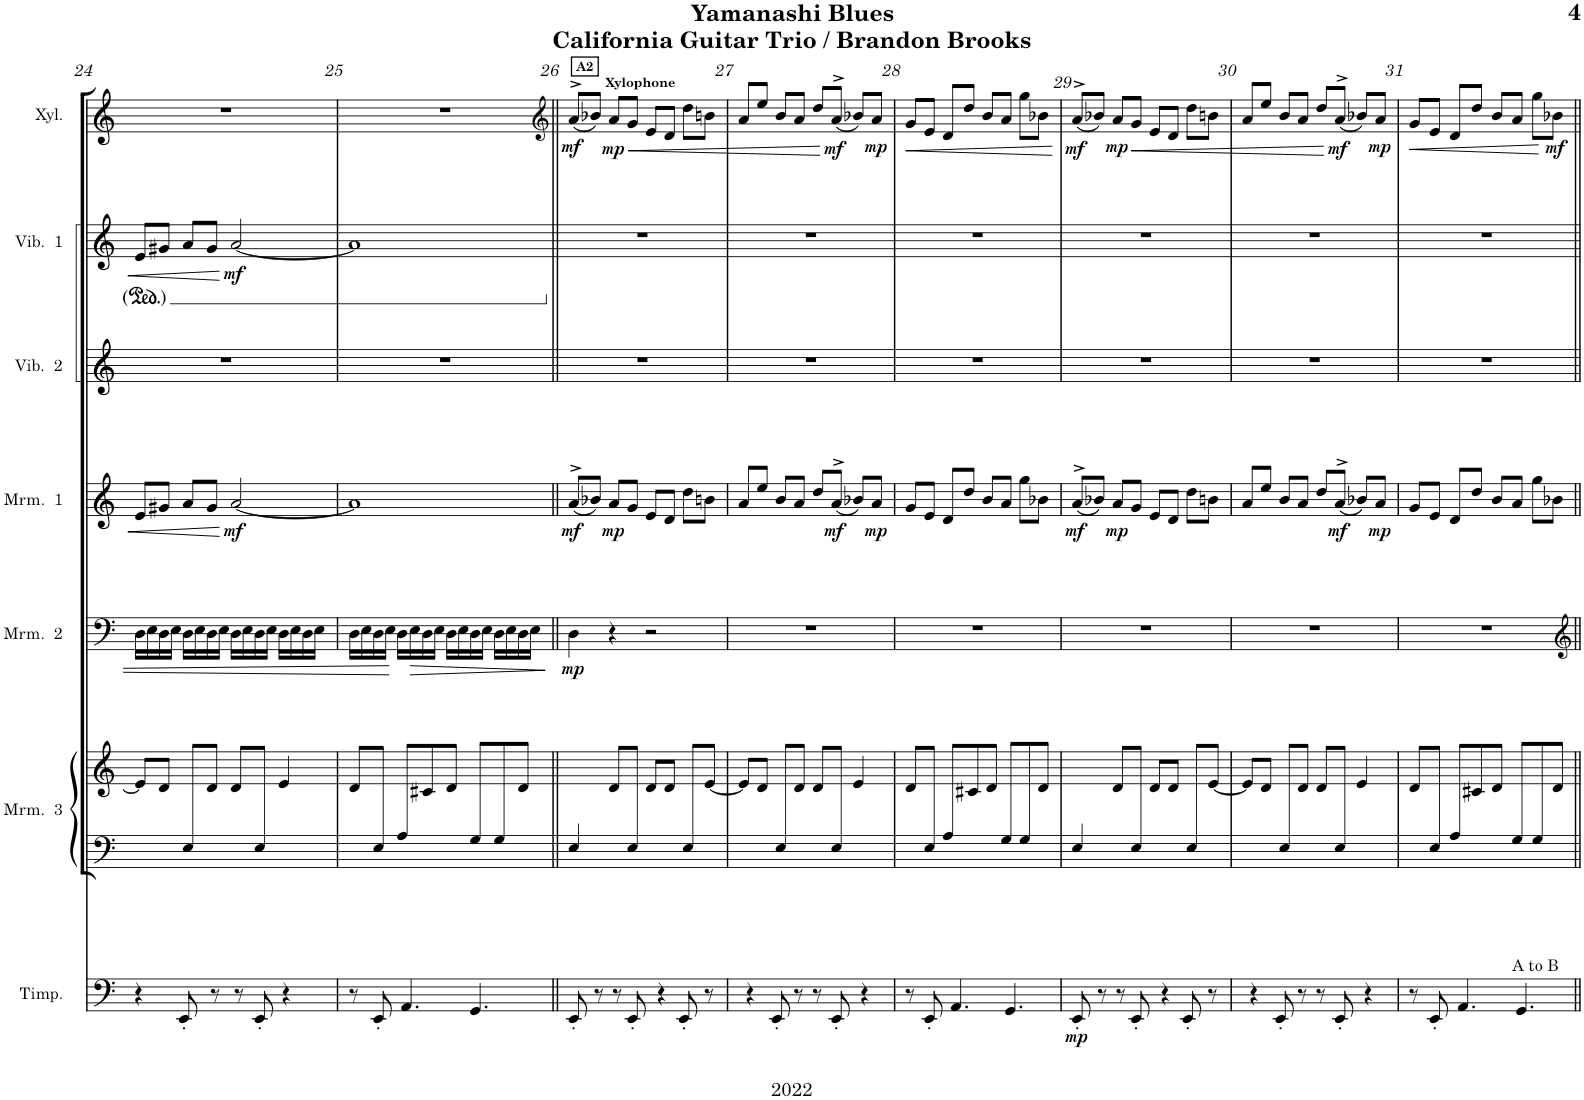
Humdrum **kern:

**kern	**dynam	**kern	**kern	**kern	**kern	**kern	**dynam	**kern	**dynam	**kern	**kern	**kern	**dynam	**kern	**dynam	**kern	**kern	**dynam	**kern	**dynam
*part12	*part12	*part11	*part10	*part9	*part9	*part8	*part8	*part7	*part7	*part6	*part6	*part5	*part5	*part4	*part4	*part3	*part2	*part2	*part1	*part1
*staff14	*staff14	*staff13	*staff12	*staff11	*staff10	*staff9	*staff9	*staff8	*staff8	*staff7	*staff6	*staff5	*staff5	*staff4	*staff4	*staff3	*staff2	*staff2	*staff1	*staff1
*I"Xylophone	*	*I"Guitar 3	*I"Guitar 2	*I"Guitar 1	*	*I"Electric Bass	*	*I"Timpani	*	*I"Marimba 3	*	*I"Marimba 2	*	*I"Marimba 1	*	*I"Vibraphone 2	*I"Vibraphone 1	*	*I"Glock / Xylo	*
*I'Xyl.	*	*I'Gtr.  2	*I'Gtr.  2	*I'Gtr.  1	*	*I'El. B.	*	*I'Timp.	*	*I'Mrm.  3	*	*I'Mrm.  2	*	*I'Mrm.  1	*	*I'Vib.  2	*I'Vib.  1	*	*I'Glock / Xylo	*
!!LO:PB:g=z
*clefG2	*	*clefG2	*clefG2	*clefF4	*clefG2	*clefF4	*	*clefF4	*	*clefF4	*clefG2	*clefF4	*	*clefG2	*	*clefG2	*clefG2	*	*clefG2	*
*Trd-7c-12	*	*	*	*	*	*Trd7c12	*	*	*	*	*	*	*	*	*	*	*	*	*Trd-7c-12	*
*k[]	*	*k[]	*k[]	*k[]	*k[]	*k[]	*	*k[]	*	*k[]	*k[]	*k[]	*	*k[]	*	*k[]	*k[]	*	*k[]	*
*M4/4	*	*M4/4	*M4/4	*M4/4	*M4/4	*M4/4	*	*M4/4	*	*M4/4	*M4/4	*M4/4	*	*M4/4	*	*M4/4	*M4/4	*	*M4/4	*
=24	=24	=24	=24	=24	=24	=24	=24	=24	=24	=24	=24	=24	=24	=24	=24	=24	=24	=24	=24	=24
*	*	*	*	*^	*	*	*	*	*	*^	*	*	*	*	*	*	*	*	*	*
!	!	!	!	!	!	!	!	!	!	!	!	!	!	!	!	!	!LO:HP:b	!	!	!LO:HP:b	!	!
1r	.	1r	8e/L	4ryy	1r	8e/L]	4r	.	4r	.	4ryy	1ryy	8e/L]	16D\LL	.	8e/L	<	1r	8e/L	<	1r	.
.	.	.	.	.	.	.	.	.	.	.	.	.	.	16E\	.	.	.	.	.	.	.	.
.	.	.	8g#X/J	.	.	8d/J	.	.	.	.	.	.	8d/J	16D\	.	8g#X/J	.	.	8g#X/J	.	.	.
.	.	.	.	.	.	.	.	.	.	.	.	.	.	16E\JJ	.	.	.	.	.	.	.	.
.	.	.	8e/L	8E\L	.	8ryy	8E'	.	8EE'/	.	8E/L	.	8ryy	16D\LL	.	8a/L	.	.	8a/L	.	.	.
.	.	.	.	.	.	.	.	.	.	.	.	.	.	16E\	.	.	.	.	.	.	.	.
.	.	.	8g#/J	4ryy	.	8d/L	8r	.	8r	.	4ryy	.	8d/J	16D\	.	8g#/J	.	.	8g#/J	.	.	.
.	.	.	.	.	.	.	.	.	.	.	.	.	.	16E\JJ	.	.	.	.	.	.	.	.
!	!	!	!	!	!	!	!	!	!	!	!	!	!	!	!	!	!LO:DY:n=1:b	!	!	!LO:DY:n=1:b	!	!
.	.	.	2a	.	.	8d/J	8r	.	8r	.	.	.	8d/L	16D\LL	.	[2a/	[ mf	.	[2a/	[ mf	.	.
.	.	.	.	.	.	.	.	.	.	.	.	.	.	16E\	.	.	.	.	.	.	.	.
.	.	.	.	8E\J	.	8ryy	8E'	.	8EE'/	.	8E/J	.	8ryy	16D\	.	.	.	.	.	.	.	.
.	.	.	.	.	.	.	.	.	.	.	.	.	.	16E\JJ	.	.	.	.	.	.	.	.
.	.	.	.	4ryy	.	4e	4r	.	4r	.	4ryy	.	4e/	16D\LL	.	.	.	.	.	.	.	.
.	.	.	.	.	.	.	.	.	.	.	.	.	.	16E\	.	.	.	.	.	.	.	.
.	.	.	.	.	.	.	.	.	.	.	.	.	.	16D\	.	.	.	.	.	.	.	.
.	.	.	.	.	.	.	.	.	.	.	.	.	.	16E\JJ	.	.	.	.	.	.	.	.
=25	=25	=25	=25	=25	=25	=25	=25	=25	=25	=25	=25	=25	=25	=25	=25	=25	=25	=25	=25	=25	=25	=25
1r	.	1r	1r	8ryy	1r	8d/L	8r	.	8r	.	8ryy	1ryy	8d/L	16D\LL	.	1a]	.	1r	1a]	.	1r	.
.	.	.	.	.	.	.	.	.	.	.	.	.	.	16E\	.	.	.	.	.	.	.	.
.	.	.	.	8E\L	.	4ryy	8E'	.	8EE'/	.	8E/J	.	4ryy	16D\	.	.	.	.	.	.	.	.
.	.	.	.	.	.	.	.	.	.	.	.	.	.	16E\JJ	.	.	.	.	.	.	.	.
.	.	.	.	8A\J	.	.	4.A	.	4.AA/	.	8A/L	.	.	16D\LL	.	.	.	.	.	.	.	.
!	!	!	!	!	!	!	!	!	!	!	!	!	!	!	!LO:HP:b	!	!	!	!	!	!	!
.	.	.	.	.	.	.	.	.	.	.	.	.	.	16E\	>	.	.	.	.	.	.	.
.	.	.	.	4ryy	.	8c#X/J	.	.	.	.	4ryy	.	8c#X/	16D\	.	.	.	.	.	.	.	.
.	.	.	.	.	.	.	.	.	.	.	.	.	.	16E\JJ	.	.	.	.	.	.	.	.
.	.	.	.	.	.	8d/L	.	.	.	.	.	.	8d/J	16D\LL	.	.	.	.	.	.	.	.
.	.	.	.	.	.	.	.	.	.	.	.	.	.	16E\	.	.	.	.	.	.	.	.
.	.	.	.	8G\L	.	4ryy	4.G	.	4.GG/	.	8G/L	.	4ryy	16D\	.	.	.	.	.	.	.	.
.	.	.	.	.	.	.	.	.	.	.	.	.	.	16E\JJ	.	.	.	.	.	.	.	.
.	.	.	.	8G\J	.	.	.	.	.	.	8G/	.	.	16D\LL	.	.	.	.	.	.	.	.
.	.	.	.	.	.	.	.	.	.	.	.	.	.	16E\	.	.	.	.	.	.	.	.
.	.	.	.	8ryy	.	8d/J	.	.	.	.	8ryy	.	8d/J	16D\	.	.	.	.	.	.	.	.
.	.	.	.	.	.	.	.	.	.	.	.	.	.	16E\JJ	.	.	.	.	.	.	.	.
*	*	*	*	*v	*v	*	*	*	*	*	*v	*v	*	*	*	*	*	*	*	*	*	*
.	.	.	.	.	.	.	.	.	.	.	.	.	]	.	.	.	.	.	.	.
!!LO:REH:place=s1:a:B:cj:fs=8:t=A2
=26||	=26||	=26||	=26||	=26||	=26||	=26||	=26||	=26||	=26||	=26||	=26||	=26||	=26||	=26||	=26||	=26||	=26||	=26||	=26||	=26||
*	*	*	*	*	*	*	*	*	*	*	*	*	*	*	*	*	*	*	*clefG2	*
*	*	*	*	*	*	*k[]	*	*k[]	*	*	*	*	*	*	*	*	*	*	*k[]	*
*	*	*	*	*^	*	*	*	*	*	*^	*	*	*	*	*	*	*	*	*	*
!	!	!	!	!	!	!	!	!	!	!	!	!	!	!	!	!	!	!	!	!	!LO:TX:a:B:t=Xylophone	!
!	!LO:DY:b	!	!	!	!	!	!	!LO:DY:b	!	!	!	!	!	!	!LO:DY:b	!	!LO:DY:b	!	!	!	!	!LO:DY:b
(8a^/L	mf	8a/L	8a/L	4E	1r	4ryy	8E'	mp	8EE'/	.	4E/	1ryy	4ryy	4D\	mp	(8a^>/L	mf	1r	1r	.	(8a^>/L	mf
8b-X/J)	.	8b-X/J	8b-X/J	.	.	.	8r	.	8r	.	.	.	.	.	.	8b-X/J)	.	.	.	.	8b-X/J)	.
!	!LO:HP:b	!	!	!	!	!	!	!	!	!	!	!	!	!	!	!	!	!	!	!	!	!LO:HP:b
!	!LO:DY:n=1:b	!	!	!	!	!	!	!	!	!	!	!	!	!	!	!	!LO:DY:b	!	!	!	!	!LO:DY:n=1:b
8a/L	< mp	8a/L	8a/L	8ryy	.	8d/L	8r	.	8r	.	8ryy	.	8d/L	4r	.	8a/L	mp	.	.	.	8a/L	< mp
8g/J	.	8g/J	8g/J	8E\L	.	8ryy	8E'	.	8EE'/	.	8E/J	.	8ryy	.	.	8g/J	.	.	.	.	8g/J	.
8e/L	.	8e/L	8e/L	4ryy	.	8d/	4r	.	4r	.	4ryy	.	8d/L	2r	.	8e/L	.	.	.	.	8e/L	.
8d/J	.	8d/J	8d/J	.	.	8d/J	.	.	.	.	.	.	8d/J	.	.	8d/J	.	.	.	.	8d/J	.
8dd\L	.	8dd\L	8dd\L	8E\J	.	8ryy	8E'	.	8EE'/	.	8E/L	.	8ryy	.	.	8dd\L	.	.	.	.	8dd\L	.
8bn\J	.	8bn\J	8bn\J	8ryy	.	[8eJ	8r	.	8r	.	8ryy	.	[8e/J	.	.	8bn\J	.	.	.	.	8bn\J	.
=27	=27	=27	=27	=27	=27	=27	=27	=27	=27	=27	=27	=27	=27	=27	=27	=27	=27	=27	=27	=27	=27	=27
8a\L	.	8a\L	8a\L	4ryy	1r	8e/L]	4r	.	4r	.	4ryy	1ryy	8e/L]	1r	.	8a/L	.	1r	1r	.	8a/L	.
8ee\J	.	8ee\J	8ee\J	.	.	8d/J	.	.	.	.	.	.	8d/J	.	.	8ee/J	.	.	.	.	8ee/J	.
8b/L	.	8b/L	8b/L	8E\L	.	8ryy	8E'	.	8EE'/	.	8E/L	.	8ryy	.	.	8b/L	.	.	.	.	8b/L	.
8a/J	.	8a/J	8a/J	4ryy	.	8d/L	8r	.	8r	.	4ryy	.	8d/J	.	.	8a/J	.	.	.	.	8a/J	.
8dd\L	.	8dd\L	8dd\L	.	.	8d/J	8r	.	8r	.	.	.	8d/L	.	.	8dd/L	.	.	.	.	8dd/L	.
!	!LO:DY:n=1:b	!	!	!	!	!	!	!	!	!	!	!	!	!	!	!	!LO:DY:b	!	!	!	!	!LO:DY:n=1:b
(8a^\J	[ mf	8a\J	8a\J	8E\J	.	8ryy	8E'	.	8EE'/	.	8E/J	.	8ryy	.	.	(<8a^>/J	mf	.	.	.	(<8a^>/J	[ mf
8b-X/L)	.	8b-X/L	8b-X/L	4ryy	.	4e	4r	.	4r	.	4ryy	.	4e/	.	.	8b-X/L)	.	.	.	.	8b-X/L)	.
!	!LO:DY:n=2:b	!	!	!	!	!	!	!	!	!	!	!	!	!	!	!	!LO:DY:b	!	!	!	!	!LO:DY:n=2:b
8a/J	mp	8a/J	8a/J	.	.	.	.	.	.	.	.	.	.	.	.	8a/J	mp	.	.	.	8a/J	mp
=28	=28	=28	=28	=28	=28	=28	=28	=28	=28	=28	=28	=28	=28	=28	=28	=28	=28	=28	=28	=28	=28	=28
!	!LO:HP:b	!	!	!	!	!	!	!	!	!	!	!	!	!	!	!	!	!	!	!	!	!LO:HP:b
8g/L	<	8g/L	8g/L	8ryy	1r	8d/L	8r	.	8r	.	8ryy	1ryy	8d/L	1r	.	8g/L	.	1r	1r	.	8g/L	<
8e/J	.	8e/J	8e/J	8E\L	.	4ryy	8E'	.	8EE'/	.	8E/J	.	4ryy	.	.	8e/J	.	.	.	.	8e/J	.
8d/L	.	8d/L	8d/L	8A\J	.	.	4.A	.	4.AA/	.	8A/L	.	.	.	.	8d/L	.	.	.	.	8d/L	.
8dd/J	.	8dd/J	8dd/J	4ryy	.	8c#X/J	.	.	.	.	4ryy	.	8c#X/	.	.	8dd/J	.	.	.	.	8dd/J	.
8b/L	.	8b/L	8b/L	.	.	8d/L	.	.	.	.	.	.	8d/J	.	.	8b/L	.	.	.	.	8b/L	.
8a/J	.	8a/J	8a/J	8G\L	.	4ryy	4.G	.	4.GG/	.	8G/L	.	4ryy	.	.	8a/J	.	.	.	.	8a/J	.
8gg\L	.	8gg\L	8gg\L	8G\J	.	.	.	.	.	.	8G/	.	.	.	.	8gg\L	.	.	.	.	8gg\L	.
8b-X\J	.	8b-X\J	8b-X\J	8ryy	.	8d/J	.	.	.	.	8ryy	.	8d/J	.	.	8b-X\J	.	.	.	.	8b-X\J	.
*	*	*	*	*v	*v	*	*	*	*	*	*v	*v	*	*	*	*	*	*	*	*	*	*
.	[	.	.	.	.	.	.	.	.	.	.	.	.	.	.	.	.	.	.	[
=29	=29	=29	=29	=29	=29	=29	=29	=29	=29	=29	=29	=29	=29	=29	=29	=29	=29	=29	=29	=29
*	*	*	*	*^	*	*	*	*	*	*^	*	*	*	*	*	*	*	*	*	*
!	!LO:DY:b	!	!	!	!	!	!	!LO:DY:b	!	!LO:DY:b	!	!	!	!	!	!	!LO:DY:b	!	!	!	!	!LO:DY:b
(8a^/L	mf	8a/L	8a/L	4E	1r	4ryy	8E'	mp	8EE'/	mp	4E/	1ryy	4ryy	1r	.	(8a^>/L	mf	1r	1r	.	(8a^>/L	mf
8b-X/J)	.	8b-X/J	8b-X/J	.	.	.	8r	.	8r	.	.	.	.	.	.	8b-X/J)	.	.	.	.	8b-X/J)	.
!	!LO:DY:b	!	!	!	!	!	!	!	!	!	!	!	!	!	!	!	!LO:DY:b	!	!	!	!	!LO:DY:b
8a/L	mp	8a/L	8a/L	8ryy	.	8d/L	8r	.	8r	.	8ryy	.	8d/L	.	.	8a/L	mp	.	.	.	8a/L	mp
!	!LO:HP:b	!	!	!	!	!	!	!	!	!	!	!	!	!	!	!	!	!	!	!	!	!LO:HP:b
8g/J	<	8g/J	8g/J	8E\L	.	8ryy	8E'	.	8EE'/	.	8E/J	.	8ryy	.	.	8g/J	.	.	.	.	8g/J	<
8e/L	.	8e/L	8e/L	4ryy	.	8d/	4r	.	4r	.	4ryy	.	8d/L	.	.	8e/L	.	.	.	.	8e/L	.
8d/J	.	8d/J	8d/J	.	.	8d/J	.	.	.	.	.	.	8d/J	.	.	8d/J	.	.	.	.	8d/J	.
8dd\L	.	8dd\L	8dd\L	8E\J	.	8ryy	8E'	.	8EE'/	.	8E/L	.	8ryy	.	.	8dd\L	.	.	.	.	8dd\L	.
8bn\J	.	8bn\J	8bn\J	8ryy	.	[8eJ	8r	.	8r	.	8ryy	.	[8e/J	.	.	8bn\J	.	.	.	.	8bn\J	.
=30	=30	=30	=30	=30	=30	=30	=30	=30	=30	=30	=30	=30	=30	=30	=30	=30	=30	=30	=30	=30	=30	=30
8a\L	.	8a\L	8a\L	4ryy	1r	8e/L]	4r	.	4r	.	4ryy	1ryy	8e/L]	1r	.	8a/L	.	1r	1r	.	8a/L	.
8ee\J	.	8ee\J	8ee\J	.	.	8d/J	.	.	.	.	.	.	8d/J	.	.	8ee/J	.	.	.	.	8ee/J	.
8b/L	.	8b/L	8b/L	8E\L	.	8ryy	8E'	.	8EE'/	.	8E/L	.	8ryy	.	.	8b/L	.	.	.	.	8b/L	.
8a/J	.	8a/J	8a/J	4ryy	.	8d/L	8r	.	8r	.	4ryy	.	8d/J	.	.	8a/J	.	.	.	.	8a/J	.
8dd\L	.	8dd\L	8dd\L	.	.	8d/J	8r	.	8r	.	.	.	8d/L	.	.	8dd/L	.	.	.	.	8dd/L	.
!	!LO:DY:n=1:b	!	!	!	!	!	!	!	!	!	!	!	!	!	!	!	!LO:DY:b	!	!	!	!	!LO:DY:n=1:b
(8a^\J	[ mf	8a\J	8a\J	8E\J	.	8ryy	8E'	.	8EE'/	.	8E/J	.	8ryy	.	.	(<8a^>/J	mf	.	.	.	(<8a^>/J	[ mf
8b-X/L)	.	8b-X/L	8b-X/L	4ryy	.	4e	4r	.	4r	.	4ryy	.	4e/	.	.	8b-X/L)	.	.	.	.	8b-X/L)	.
!	!LO:DY:n=2:b	!	!	!	!	!	!	!	!	!	!	!	!	!	!	!	!LO:DY:b	!	!	!	!	!LO:DY:n=2:b
8a/J	mp	8a/J	8a/J	.	.	.	.	.	.	.	.	.	.	.	.	8a/J	mp	.	.	.	8a/J	mp
=31	=31	=31	=31	=31	=31	=31	=31	=31	=31	=31	=31	=31	=31	=31	=31	=31	=31	=31	=31	=31	=31	=31
!	!LO:HP:b	!	!	!	!	!	!	!	!	!	!	!	!	!	!	!	!	!	!	!	!	!LO:HP:b
8g/L	<	8g/L	8g/L	8ryy	1r	8d/L	8r	.	8r	.	8ryy	1ryy	8d/L	1r	.	8g/L	.	1r	1r	.	8g/L	<
8e/J	.	8e/J	8e/J	8E\L	.	4ryy	8E'	.	8EE'/	.	8E/J	.	4ryy	.	.	8e/J	.	.	.	.	8e/J	.
8d/L	.	8d/L	8d/L	8A\J	.	.	4.A	.	4.AA/	.	8A/L	.	.	.	.	8d/L	.	.	.	.	8d/L	.
8dd/J	.	8dd/J	8dd/J	4ryy	.	8c#X/J	.	.	.	.	4ryy	.	8c#X/	.	.	8dd/J	.	.	.	.	8dd/J	.
8b/L	.	8b/L	8b/L	.	.	8d/L	.	.	.	.	.	.	8d/J	.	.	8b/L	.	.	.	.	8b/L	.
!	!	!	!	!	!	!	!	!	!LO:TX:a:t=A to B	!	!	!	!	!	!	!	!	!	!	!	!	!
8a/J	.	8a/J	8a/J	8G\L	.	4ryy	4.G	.	4.GG/	.	8G/L	.	4ryy	.	.	8a/J	.	.	.	.	8a/J	.
8gg\L	.	8gg\L	8gg\L	8G\J	.	.	.	.	.	.	8G/	.	.	.	.	8gg\L	.	.	.	.	8gg\L	.
!	!LO:DY:n=1:b	!	!	!	!	!	!	!	!	!	!	!	!	!	!	!	!	!	!	!	!	!LO:DY:n=1:b
8b-X\J	[ mf	8b-X\J	8b-X\J	8ryy	.	8d/J	.	.	.	.	8ryy	.	8d/J	.	.	8b-X\J	.	.	.	.	8b-X\J	[ mf
*	*	*	*	*v	*v	*	*	*	*	*	*v	*v	*	*	*	*	*	*	*	*	*	*
=||	=||	=||	=||	=||	=||	=||	=||	=||	=||	=||	=||	=||	=||	=||	=||	=||	=||	=||	=||	=||
*-	*-	*-	*-	*-	*-	*-	*-	*-	*-	*-	*-	*-	*-	*-	*-	*-	*-	*-	*-	*-
